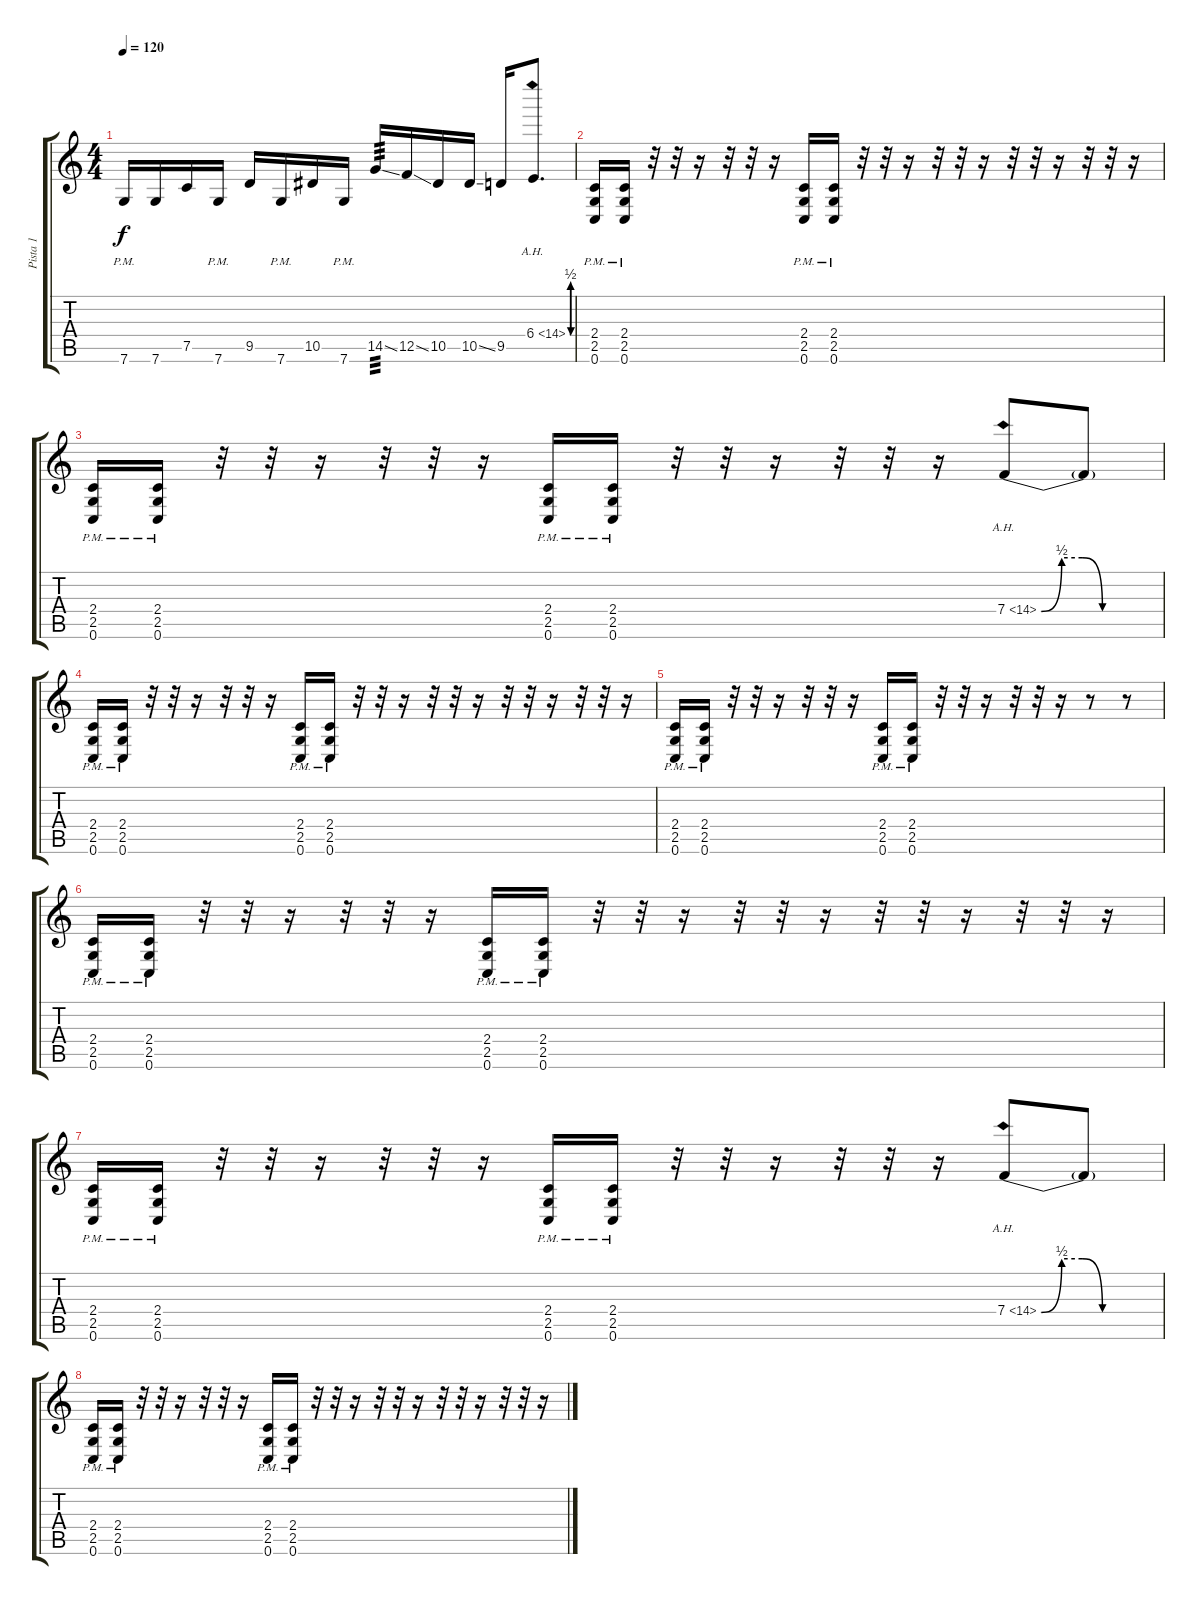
\track ("Pista 1" "Pista 1") {instrument distortionguitar}
\staff {score tabs}
\tuning (C4 G3 Eb3 Bb2 F2 C2) {hide}
\ts (4 4)
\tempo 120
\clef g2
\ks c
7.6{pm}.16{dy f} 7.6.16 7.5.16 7.6{pm}.16 9.5.16 7.6{pm}.16 10.5.16 7.6{pm}.16 14.5{ss}.16{tp 3} 12.5{ss}.16 10.5.16 10.5{ss}.16 9.5.16 6.4{be (custom 0 0 10 2 20 2 30 0 60 0) ah 8}.8{d} |
(2.4 2.5 0.6{pm}).16 (2.4 2.5 0.6{pm}).16 r.32 r.32 r.16 r.32 r.32 r.16 (2.4 2.5 0.6{pm}).16 (2.4 2.5 0.6{pm}).16 r.32 r.32 r.16 r.32 r.32 r.16 r.32 r.32 r.16 r.32 r.32 r.16 |
(2.4 2.5 0.6{pm}).16 (2.4 2.5 0.6{pm}).16 r.32 r.32 r.16 r.32 r.32 r.16 (2.4 2.5 0.6{pm}).16 (2.4 2.5 0.6{pm}).16 r.32 r.32 r.16 r.32 r.32 r.16 7.4{be (custom 0 0 10 2 20 2 30 0 60 0) ah 7}.8 7.4{t}.8 |
(2.4 2.5 0.6{pm}).16 (2.4 2.5 0.6{pm}).16 r.32 r.32 r.16 r.32 r.32 r.16 (2.4 2.5 0.6{pm}).16 (2.4 2.5 0.6{pm}).16 r.32 r.32 r.16 r.32 r.32 r.16 r.32 r.32 r.16 r.32 r.32 r.16 |
(2.4 2.5 0.6{pm}).16 (2.4 2.5 0.6{pm}).16 r.32 r.32 r.16 r.32 r.32 r.16 (2.4 2.5 0.6{pm}).16 (2.4 2.5 0.6{pm}).16 r.32 r.32 r.16 r.32 r.32 r.16 r.8 r.8 |
(2.4 2.5 0.6{pm}).16 (2.4 2.5 0.6{pm}).16 r.32 r.32 r.16 r.32 r.32 r.16 (2.4 2.5 0.6{pm}).16 (2.4 2.5 0.6{pm}).16 r.32 r.32 r.16 r.32 r.32 r.16 r.32 r.32 r.16 r.32 r.32 r.16 |
(2.4 2.5 0.6{pm}).16 (2.4 2.5 0.6{pm}).16 r.32 r.32 r.16 r.32 r.32 r.16 (2.4 2.5 0.6{pm}).16 (2.4 2.5 0.6{pm}).16 r.32 r.32 r.16 r.32 r.32 r.16 7.4{be (custom 0 0 10 2 20 2 30 0 60 0) ah 7}.8 7.4{t}.8 |
(2.4 2.5 0.6{pm}).16 (2.4 2.5 0.6{pm}).16 r.32 r.32 r.16 r.32 r.32 r.16 (2.4 2.5 0.6{pm}).16 (2.4 2.5 0.6{pm}).16 r.32 r.32 r.16 r.32 r.32 r.16 r.32 r.32 r.16 r.32 r.32 r.16
